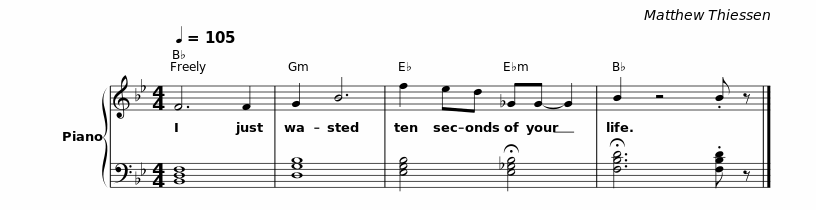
X:1
%%score { 1 | 2 }
L:1/8
Q:1/4=105
M:4/4
I:linebreak $
K:Bb
V:1 treble
V:2 bass
V:1
 F6 F2 | G2 B6 | f2 ed _GG- G2 | B2 z4 .B z |] %4
V:2
 [B,,D,F,]8 | [D,G,B,]8 | [E,G,B,]4 !fermata![E,_G,B,]4 | !fermata![F,B,D]6 .[F,B,D] z |] %4
